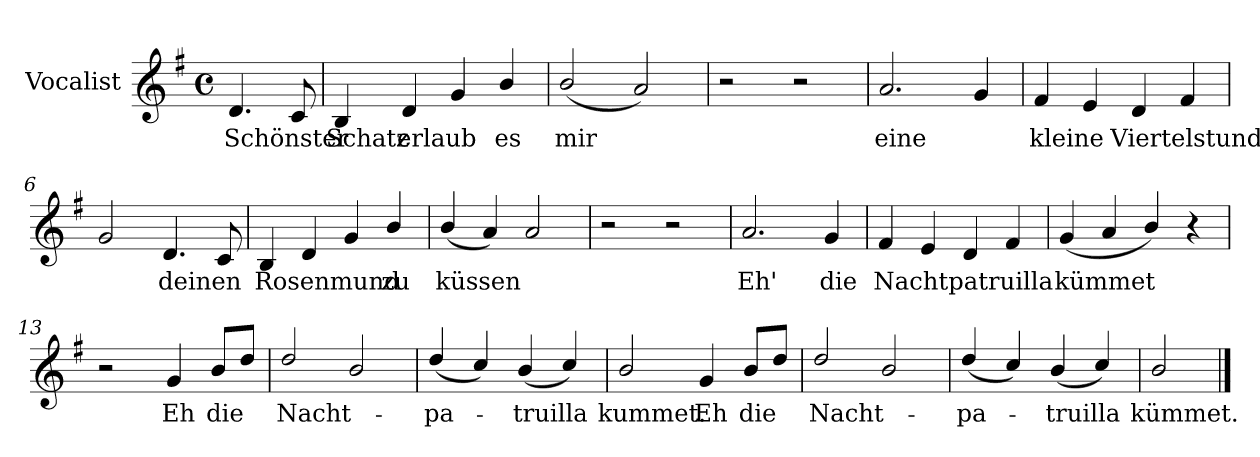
**kern	**text
*part1	*part1
*staff1	*staff1
*I"Vocalist	*
*k[f#]	*
*G:	*
*M4/4	*
*met(c)	*
=	=
4.d	Schönster
8c	.
=1	=1
4B	Schatz
4d	erlaub
4g	.
4b/	es
=2	=2
(2b/	mir
2a)	.
=3	=3
2r	.
2r	.
=4	=4
2.a	eine
4g	.
=5	=5
4f#	kleine
4e	.
4d	Viertelstund
4f#	.
=6	=6
2g	.
4.d	deinen
8c	.
=7	=7
4B	Rosenmund
4d	.
4g	.
4b/	zu
=8	=8
(4b/	küssen
4a)	.
2a	.
=9	=9
2r	.
2r	.
=10	=10
2.a	Eh'
4g	die
=11	=11
4f#	Nachtpatruilla
4e	.
4d	.
4f#	.
=12	=12
(4g	kümmet
4a	.
4b/)	.
4r	.
=13	=13
2r	.
4g	Eh
8b/L	die
8ddJ	.
=14	=14
2dd/	Nacht-
2b/	.
=15	=15
(4dd/	-pa-
4cc/)	.
(4b/	-truilla
4cc/)	.
=16	=16
2b/	kummet.
4g/	Eh
8b/L	die
8ddJ	.
=17	=17
2dd/	Nacht-
2b/	.
=18	=18
(4dd/	-pa-
4cc/)	.
(4b/	-truilla
4cc/)	.
=19	=19
2b/	kümmet.
==	==
*-	*-
